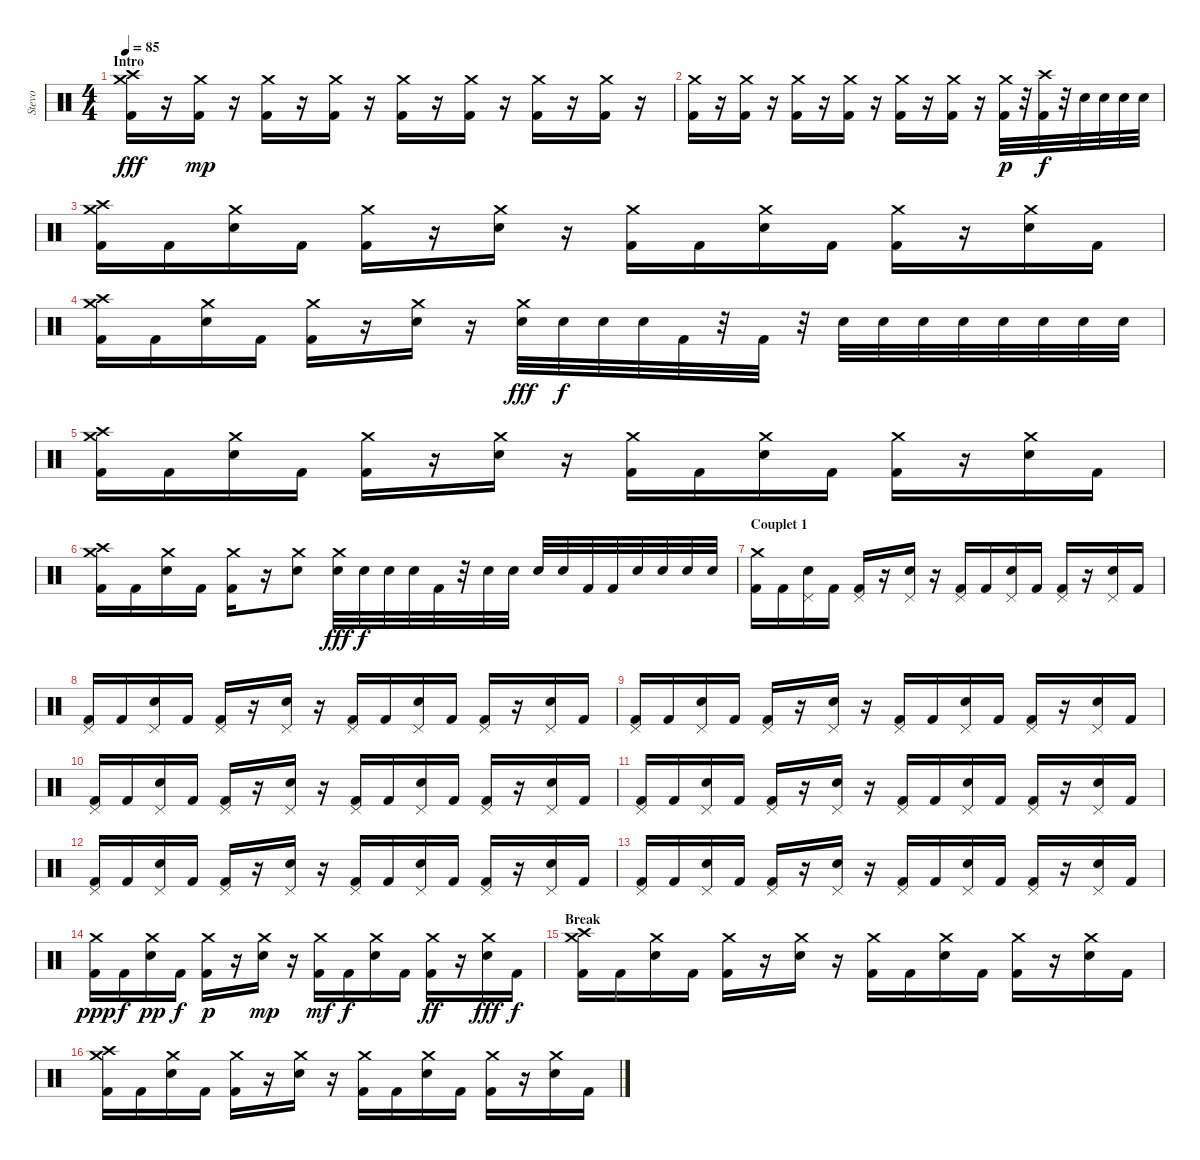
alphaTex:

\track ("Stevo" "Stevo") {instrument percussion}
\staff {score}
\articulation defaults
\ts (4 4)
\section ("" "Intro")
\tempo 85
\clef neutral
\ks c
("Crash high (hit)" "Crash medium (hit)" "Kick (hit) 2").16{dy fff} r.16 ("Crash medium (hit)" "Kick (hit) 2").16{dy mp} r.16 ("Crash medium (hit)" "Kick (hit) 2").16 r.16 ("Crash medium (hit)" "Kick (hit) 2").16 r.16 ("Crash medium (hit)" "Kick (hit) 2").16 r.16 ("Crash medium (hit)" "Kick (hit) 2").16 r.16 ("Crash medium (hit)" "Kick (hit) 2").16 r.16 ("Crash medium (hit)" "Kick (hit) 2").16 r.16 |
("Crash medium (hit)" "Kick (hit) 2").16 r.16 ("Crash medium (hit)" "Kick (hit) 2").16 r.16 ("Crash medium (hit)" "Kick (hit) 2").16 r.16 ("Crash medium (hit)" "Kick (hit) 2").16 r.16 ("Crash medium (hit)" "Kick (hit) 2").16 r.16 ("Crash medium (hit)" "Kick (hit) 2").16 r.16 ("Crash medium (hit)" "Kick (hit) 2").32{dy p} r.32 ("Crash high (hit)" "Kick (hit) 2").32{dy f} r.32 "Electric Snare (hit)".32 "Electric Snare (hit)".32 "Electric Snare (hit)".32 "Electric Snare (hit)".32 |
("Crash high (hit)" "Crash medium (hit)" "Kick (hit) 2").16 "Kick (hit) 2".16 ("Crash medium (hit)" "Electric Snare (hit)").16 "Kick (hit) 2".16 ("Crash medium (hit)" "Kick (hit) 2").16 r.16 ("Crash medium (hit)" "Electric Snare (hit)").16 r.16 ("Crash medium (hit)" "Kick (hit) 2").16 "Kick (hit) 2".16 ("Crash medium (hit)" "Electric Snare (hit)").16 "Kick (hit) 2".16 ("Crash medium (hit)" "Kick (hit) 2").16 r.16 ("Crash medium (hit)" "Electric Snare (hit)").16 "Kick (hit) 2".16 |
("Crash high (hit)" "Crash medium (hit)" "Kick (hit) 2").16 "Kick (hit) 2".16 ("Crash medium (hit)" "Electric Snare (hit)").16 "Kick (hit) 2".16 ("Crash medium (hit)" "Kick (hit) 2").16 r.16 ("Crash medium (hit)" "Electric Snare (hit)").16 r.16 ("Crash medium (hit)" "Electric Snare (hit)").32{dy fff} "Electric Snare (hit)".32{dy f} "Electric Snare (hit)".32 "Electric Snare (hit)".32 "Kick (hit) 2".32 r.32 "Kick (hit) 2".32 r.32 "Electric Snare (hit)".32 "Electric Snare (hit)".32 "Electric Snare (hit)".32 "Electric Snare (hit)".32 "Electric Snare (hit)".32 "Electric Snare (hit)".32 "Electric Snare (hit)".32 "Electric Snare (hit)".32 |
("Crash high (hit)" "Crash medium (hit)" "Kick (hit) 2").16 "Kick (hit) 2".16 ("Crash medium (hit)" "Electric Snare (hit)").16 "Kick (hit) 2".16 ("Crash medium (hit)" "Kick (hit) 2").16 r.16 ("Crash medium (hit)" "Electric Snare (hit)").16 r.16 ("Crash medium (hit)" "Kick (hit) 2").16 "Kick (hit) 2".16 ("Crash medium (hit)" "Electric Snare (hit)").16 "Kick (hit) 2".16 ("Crash medium (hit)" "Kick (hit) 2").16 r.16 ("Crash medium (hit)" "Electric Snare (hit)").16 "Kick (hit) 2".16 |
("Crash high (hit)" "Crash medium (hit)" "Kick (hit) 2").16 "Kick (hit) 2".16 ("Crash medium (hit)" "Electric Snare (hit)").16 "Kick (hit) 2".16 ("Crash medium (hit)" "Kick (hit) 2").16 r.16 ("Crash medium (hit)" "Electric Snare (hit)").8 ("Crash medium (hit)" "Electric Snare (hit)").32{dy fff} "Electric Snare (hit)".32{dy f} "Electric Snare (hit)".32 "Electric Snare (hit)".32 "Kick (hit) 2".32 r.32 "Electric Snare (hit)".32 "Electric Snare (hit)".32 "Electric Snare (hit)".32 "Electric Snare (hit)".32 "Kick (hit) 2".32 "Kick (hit) 2".32 "Electric Snare (hit)".32 "Electric Snare (hit)".32 "Electric Snare (hit)".32 "Electric Snare (hit)".32 |
\section ("" "Couplet 1")
("Crash medium (hit)" "Kick (hit) 2").16 "Kick (hit) 2".16 ("Pedal Hi-Hat (hit)" "Electric Snare (hit)").16 "Kick (hit) 2".16 ("Pedal Hi-Hat (hit)" "Kick (hit) 2").16 r.16 ("Pedal Hi-Hat (hit)" "Electric Snare (hit)").16 r.16 ("Pedal Hi-Hat (hit)" "Kick (hit) 2").16 "Kick (hit) 2".16 ("Pedal Hi-Hat (hit)" "Electric Snare (hit)").16 "Kick (hit) 2".16 ("Pedal Hi-Hat (hit)" "Kick (hit) 2").16 r.16 ("Pedal Hi-Hat (hit)" "Electric Snare (hit)").16 "Kick (hit) 2".16 |
("Pedal Hi-Hat (hit)" "Kick (hit) 2").16 "Kick (hit) 2".16 ("Pedal Hi-Hat (hit)" "Electric Snare (hit)").16 "Kick (hit) 2".16 ("Pedal Hi-Hat (hit)" "Kick (hit) 2").16 r.16 ("Pedal Hi-Hat (hit)" "Electric Snare (hit)").16 r.16 ("Pedal Hi-Hat (hit)" "Kick (hit) 2").16 "Kick (hit) 2".16 ("Pedal Hi-Hat (hit)" "Electric Snare (hit)").16 "Kick (hit) 2".16 ("Pedal Hi-Hat (hit)" "Kick (hit) 2").16 r.16 ("Pedal Hi-Hat (hit)" "Electric Snare (hit)").16 "Kick (hit) 2".16 |
("Pedal Hi-Hat (hit)" "Kick (hit) 2").16 "Kick (hit) 2".16 ("Pedal Hi-Hat (hit)" "Electric Snare (hit)").16 "Kick (hit) 2".16 ("Pedal Hi-Hat (hit)" "Kick (hit) 2").16 r.16 ("Pedal Hi-Hat (hit)" "Electric Snare (hit)").16 r.16 ("Pedal Hi-Hat (hit)" "Kick (hit) 2").16 "Kick (hit) 2".16 ("Pedal Hi-Hat (hit)" "Electric Snare (hit)").16 "Kick (hit) 2".16 ("Pedal Hi-Hat (hit)" "Kick (hit) 2").16 r.16 ("Pedal Hi-Hat (hit)" "Electric Snare (hit)").16 "Kick (hit) 2".16 |
("Pedal Hi-Hat (hit)" "Kick (hit) 2").16 "Kick (hit) 2".16 ("Pedal Hi-Hat (hit)" "Electric Snare (hit)").16 "Kick (hit) 2".16 ("Pedal Hi-Hat (hit)" "Kick (hit) 2").16 r.16 ("Pedal Hi-Hat (hit)" "Electric Snare (hit)").16 r.16 ("Pedal Hi-Hat (hit)" "Kick (hit) 2").16 "Kick (hit) 2".16 ("Pedal Hi-Hat (hit)" "Electric Snare (hit)").16 "Kick (hit) 2".16 ("Pedal Hi-Hat (hit)" "Kick (hit) 2").16 r.16 ("Pedal Hi-Hat (hit)" "Electric Snare (hit)").16 "Kick (hit) 2".16 |
("Pedal Hi-Hat (hit)" "Kick (hit) 2").16 "Kick (hit) 2".16 ("Pedal Hi-Hat (hit)" "Electric Snare (hit)").16 "Kick (hit) 2".16 ("Pedal Hi-Hat (hit)" "Kick (hit) 2").16 r.16 ("Pedal Hi-Hat (hit)" "Electric Snare (hit)").16 r.16 ("Pedal Hi-Hat (hit)" "Kick (hit) 2").16 "Kick (hit) 2".16 ("Pedal Hi-Hat (hit)" "Electric Snare (hit)").16 "Kick (hit) 2".16 ("Pedal Hi-Hat (hit)" "Kick (hit) 2").16 r.16 ("Pedal Hi-Hat (hit)" "Electric Snare (hit)").16 "Kick (hit) 2".16 |
("Pedal Hi-Hat (hit)" "Kick (hit) 2").16 "Kick (hit) 2".16 ("Pedal Hi-Hat (hit)" "Electric Snare (hit)").16 "Kick (hit) 2".16 ("Pedal Hi-Hat (hit)" "Kick (hit) 2").16 r.16 ("Pedal Hi-Hat (hit)" "Electric Snare (hit)").16 r.16 ("Pedal Hi-Hat (hit)" "Kick (hit) 2").16 "Kick (hit) 2".16 ("Pedal Hi-Hat (hit)" "Electric Snare (hit)").16 "Kick (hit) 2".16 ("Pedal Hi-Hat (hit)" "Kick (hit) 2").16 r.16 ("Pedal Hi-Hat (hit)" "Electric Snare (hit)").16 "Kick (hit) 2".16 |
("Pedal Hi-Hat (hit)" "Kick (hit) 2").16 "Kick (hit) 2".16 ("Pedal Hi-Hat (hit)" "Electric Snare (hit)").16 "Kick (hit) 2".16 ("Pedal Hi-Hat (hit)" "Kick (hit) 2").16 r.16 ("Pedal Hi-Hat (hit)" "Electric Snare (hit)").16 r.16 ("Pedal Hi-Hat (hit)" "Kick (hit) 2").16 "Kick (hit) 2".16 ("Pedal Hi-Hat (hit)" "Electric Snare (hit)").16 "Kick (hit) 2".16 ("Pedal Hi-Hat (hit)" "Kick (hit) 2").16 r.16 ("Pedal Hi-Hat (hit)" "Electric Snare (hit)").16 "Kick (hit) 2".16 |
("Crash medium (hit)" "Kick (hit) 2").16{dy ppp} "Kick (hit) 2".16{dy f} ("Crash medium (hit)" "Electric Snare (hit)").16{dy pp} "Kick (hit) 2".16{dy f} ("Crash medium (hit)" "Kick (hit) 2").16{dy p} r.16 ("Crash medium (hit)" "Electric Snare (hit)").16{dy mp} r.16 ("Crash medium (hit)" "Kick (hit) 2").16{dy mf} "Kick (hit) 2".16{dy f} ("Crash medium (hit)" "Electric Snare (hit)").16 "Kick (hit) 2".16 ("Crash medium (hit)" "Kick (hit) 2").16{dy ff} r.16 ("Crash medium (hit)" "Electric Snare (hit)").16{dy fff} "Kick (hit) 2".16{dy f} |
\section ("" "Break")
("Crash high (hit)" "Crash medium (hit)" "Kick (hit) 2").16 "Kick (hit) 2".16 ("Crash medium (hit)" "Electric Snare (hit)").16 "Kick (hit) 2".16 ("Crash medium (hit)" "Kick (hit) 2").16 r.16 ("Crash medium (hit)" "Electric Snare (hit)").16 r.16 ("Crash medium (hit)" "Kick (hit) 2").16 "Kick (hit) 2".16 ("Crash medium (hit)" "Electric Snare (hit)").16 "Kick (hit) 2".16 ("Crash medium (hit)" "Kick (hit) 2").16 r.16 ("Crash medium (hit)" "Electric Snare (hit)").16 "Kick (hit) 2".16 |
("Crash high (hit)" "Crash medium (hit)" "Kick (hit) 2").16 "Kick (hit) 2".16 ("Crash medium (hit)" "Electric Snare (hit)").16 "Kick (hit) 2".16 ("Crash medium (hit)" "Kick (hit) 2").16 r.16 ("Crash medium (hit)" "Electric Snare (hit)").16 r.16 ("Crash medium (hit)" "Kick (hit) 2").16 "Kick (hit) 2".16 ("Crash medium (hit)" "Electric Snare (hit)").16 "Kick (hit) 2".16 ("Crash medium (hit)" "Kick (hit) 2").16 r.16 ("Crash medium (hit)" "Electric Snare (hit)").16 "Kick (hit) 2".16
